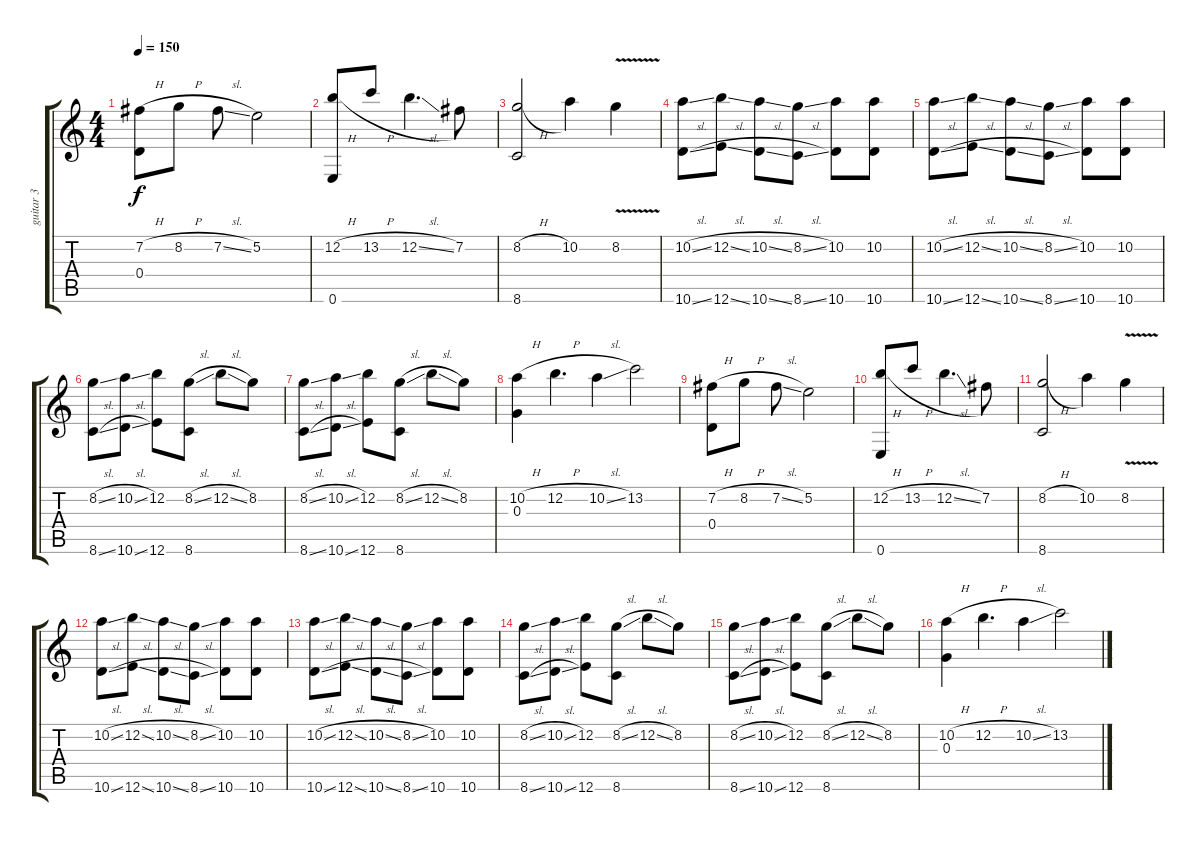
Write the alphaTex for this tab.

\track ("guitar 3" "guitar 3") {instrument acousticguitarsteel}
\staff {score tabs}
\tuning (E4 B3 G3 D3 A2 E2) {hide}
\ts (4 4)
\tempo 150
\clef g2
\ks c
(7.2{h} 0.4).8{dy f} 8.2{h}.8 7.2{sl}.8 5.2.2 |
(12.2{h} 0.6).8 13.2{h}.8 12.2{sl}.4{d} 7.2.8 |
(8.2{h} 8.6).2 10.2.4 8.2{v}.4 |
(10.2{sl} 10.6{sl}).8 (12.2{sl} 12.6{sl}).8 (10.2{sl} 10.6{sl}).8 (8.2{sl} 8.6{sl}).8 (10.2 10.6).8 (10.2 10.6).8 |
(10.2{sl} 10.6{sl}).8 (12.2{sl} 12.6{sl}).8 (10.2{sl} 10.6{sl}).8 (8.2{sl} 8.6{sl}).8 (10.2 10.6).8 (10.2 10.6).8 |
(8.2{sl} 8.6{sl}).8 (10.2{sl} 10.6{sl}).8 (12.2 12.6).8 (8.2{sl} 8.6).8 12.2{sl}.8 8.2.8 |
(8.2{sl} 8.6{sl}).8 (10.2{sl} 10.6{sl}).8 (12.2 12.6).8 (8.2{sl} 8.6).8 12.2{sl}.8 8.2.8 |
(10.2{h} 0.3).4 12.2{h}.4{d} 10.2{sl}.4 13.2.2 |
(7.2{h} 0.4).8 8.2{h}.8 7.2{sl}.8 5.2.2 |
(12.2{h} 0.6).8 13.2{h}.8 12.2{sl}.4{d} 7.2.8 |
(8.2{h} 8.6).2 10.2.4 8.2{v}.4 |
(10.2{sl} 10.6{sl}).8 (12.2{sl} 12.6{sl}).8 (10.2{sl} 10.6{sl}).8 (8.2{sl} 8.6{sl}).8 (10.2 10.6).8 (10.2 10.6).8 |
(10.2{sl} 10.6{sl}).8 (12.2{sl} 12.6{sl}).8 (10.2{sl} 10.6{sl}).8 (8.2{sl} 8.6{sl}).8 (10.2 10.6).8 (10.2 10.6).8 |
(8.2{sl} 8.6{sl}).8 (10.2{sl} 10.6{sl}).8 (12.2 12.6).8 (8.2{sl} 8.6).8 12.2{sl}.8 8.2.8 |
(8.2{sl} 8.6{sl}).8 (10.2{sl} 10.6{sl}).8 (12.2 12.6).8 (8.2{sl} 8.6).8 12.2{sl}.8 8.2.8 |
(10.2{h} 0.3).4 12.2{h}.4{d} 10.2{sl}.4 13.2.2
